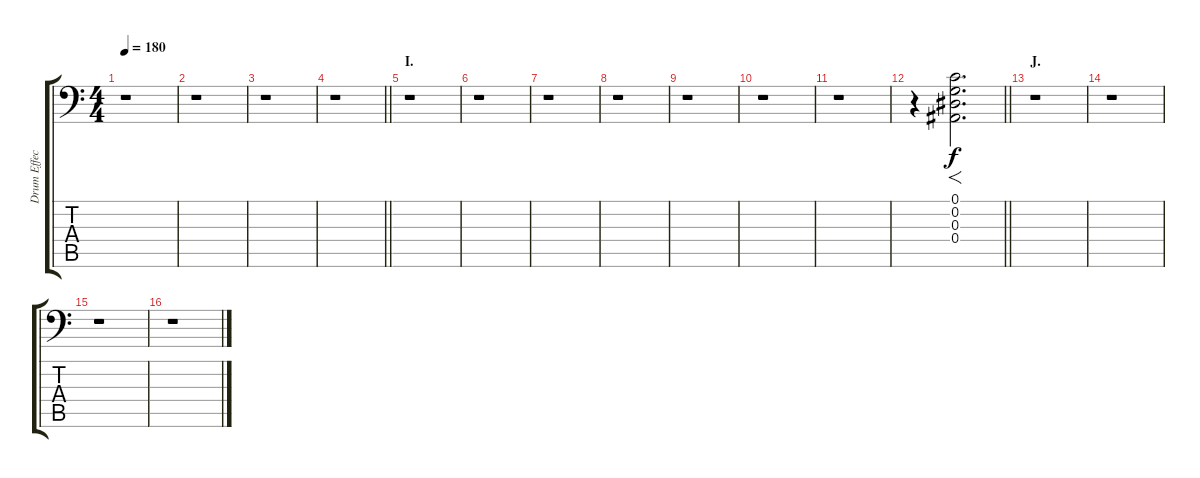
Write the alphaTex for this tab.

\track ("Drum Effects" "Drum Effec") {instrument reversecymbal}
\staff {score tabs}
\tuning (C4 G3 Eb3 Bb2 F2 Bb1) {hide}
\ts (4 4)
\tempo 180
\clef f4
\ks c
r.1{dy f} |
r.1 |
r.1 |
\barLineRight lightlight
r.1 |
\section ("" "I.")
r.1 |
r.1 |
r.1 |
r.1 |
r.1 |
r.1 |
r.1 |
\barLineRight lightlight
r.4 (0.1 0.2 0.3 0.4).2{f d} |
\section ("" "J.")
r.1 |
r.1 |
r.1 |
r.1
